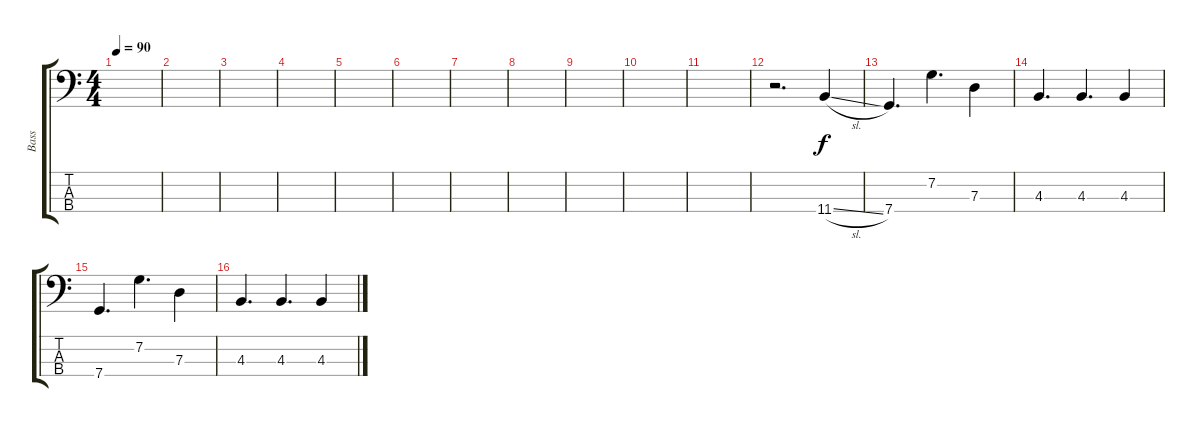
\track ("Bass" "Bass") {instrument electricbassfinger}
\staff {score tabs}
\tuning (G2 C2 G1 C1) {hide}
\ts (4 4)
\tempo 90
\clef f4
\ks c
|
|
|
|
|
|
|
|
|
|
|
r.2{d} 11.4{sl}.4 |
7.4.4{d} 7.2.4{d} 7.3.4 |
4.3.4{d} 4.3.4{d} 4.3.4 |
7.4.4{d} 7.2.4{d} 7.3.4 |
4.3.4{d} 4.3.4{d} 4.3.4
